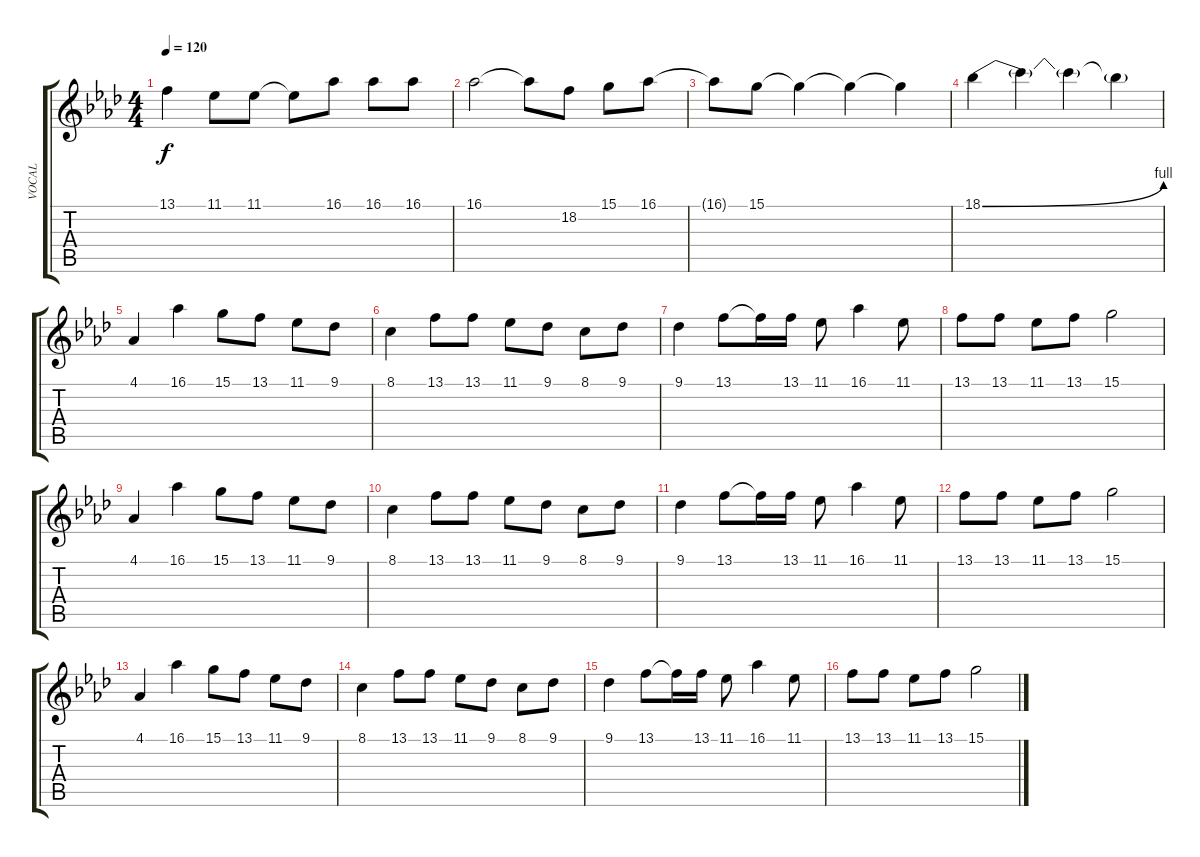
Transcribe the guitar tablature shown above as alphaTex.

\track ("VOCAL" "VOCAL") {instrument oboe}
\staff {score tabs}
\tuning (E4 B3 G3 D3 A2 E2) {hide}
\ts (4 4)
\tempo 120
\clef g2
\ks ab
13.1.4{dy f} 11.1.8 11.1.8 11.1{t}.8 16.1.8 16.1.8 16.1.8 |
16.1.2 16.1{t}.8 18.2.8 15.1.8 16.1.8 |
16.1{t}.8 15.1.8 15.1{t}.4 15.1{t}.4 15.1{t}.4 |
18.1{be (bend 0 0 60 4)}.4 18.1{t}.4 18.1{t}.4 18.1{t}.4 |
4.1.4 16.1.4 15.1.8 13.1.8 11.1.8 9.1.8 |
8.1.4 13.1.8 13.1.8 11.1.8 9.1.8 8.1.8 9.1.8 |
9.1.4 13.1.8 13.1{t}.16 13.1.16 11.1.8 16.1.4 11.1.8 |
13.1.8 13.1.8 11.1.8 13.1.8 15.1.2 |
4.1.4 16.1.4 15.1.8 13.1.8 11.1.8 9.1.8 |
8.1.4 13.1.8 13.1.8 11.1.8 9.1.8 8.1.8 9.1.8 |
9.1.4 13.1.8 13.1{t}.16 13.1.16 11.1.8 16.1.4 11.1.8 |
13.1.8 13.1.8 11.1.8 13.1.8 15.1.2 |
4.1.4 16.1.4 15.1.8 13.1.8 11.1.8 9.1.8 |
8.1.4 13.1.8 13.1.8 11.1.8 9.1.8 8.1.8 9.1.8 |
9.1.4 13.1.8 13.1{t}.16 13.1.16 11.1.8 16.1.4 11.1.8 |
13.1.8 13.1.8 11.1.8 13.1.8 15.1.2
